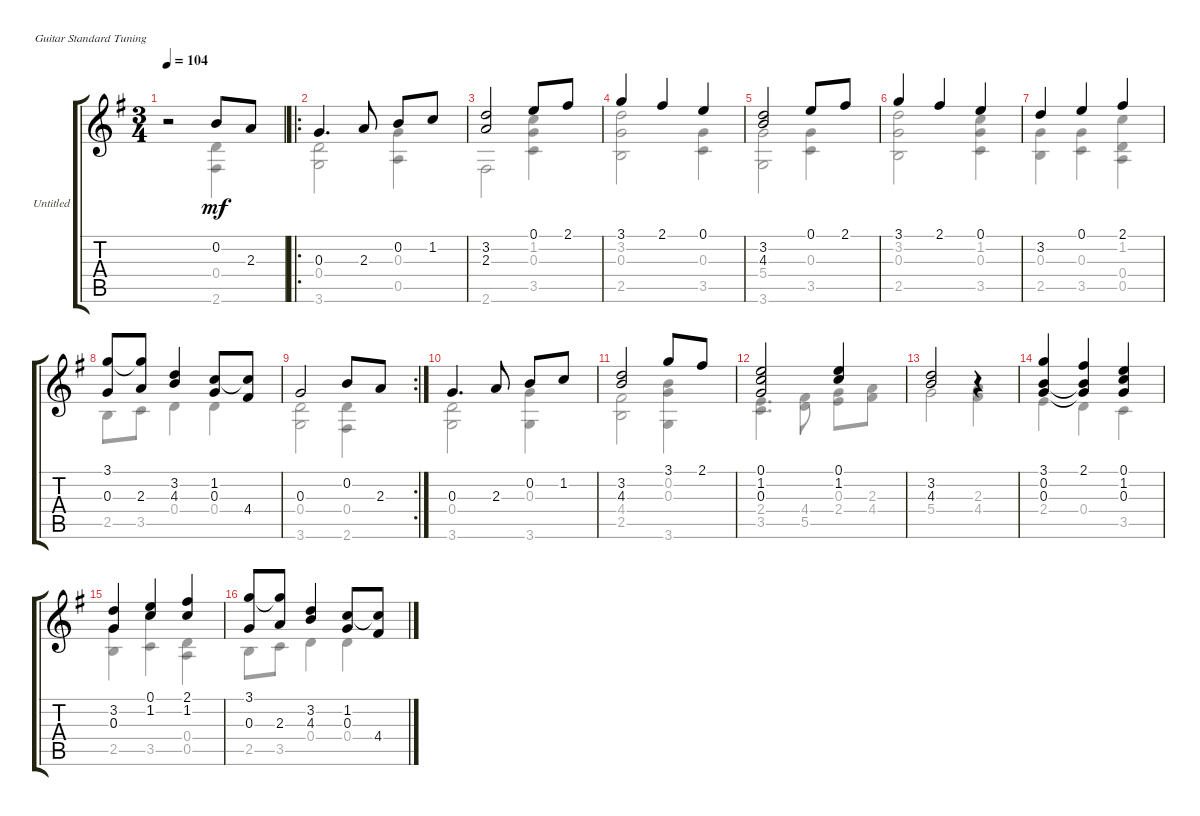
\bracketExtendMode groupsimilarinstruments
\firstSystemTrackNameOrientation horizontal
\otherSystemsTrackNameOrientation horizontal
\track ("Untitled" "Untitled") {instrument acousticguitarnylon}
\staff {score tabs}
\tuning (E4 B3 G3 D3 A2 E2)
\voice
\ts (3 4)
\section ("" "")
\tempo 104
\clef g2
\ks g
r.2{dy mf instrument acousticguitarnylon} 0.2.8 2.3.8 |
\ro
0.3.4{d} 2.3.8 0.2.8 1.2.8 |
(3.2 2.3).2 0.1.8 2.1.8 |
3.1.4 2.1.4 0.1.4 |
(3.2 4.3).2 0.1.8 2.1.8 |
3.1.4 2.1.4 0.1.4 |
3.2.4 0.1.4 2.1.4 |
(3.1 0.3).8 (3.1{t} 2.3).8 (3.2 4.3).4 (1.2 0.3).8 (1.2{t} 4.4).8 |
\rc 2
0.3.2 0.2.8 2.3.8 |
0.3.4{d} 2.3.8 0.2.8 1.2.8 |
(3.2 4.3).2 3.1.8 2.1.8 |
(0.1 1.2 0.3).2 (0.1 1.2).4 |
(3.2 4.3).2 r.4 |
(3.1 0.2 0.3).4 (2.1 0.2{t} 0.3{t}).4 (0.1 1.2 0.3).4 |
(3.2 0.3).4 (0.1 1.2).4 (2.1 1.2).4 |
(3.1 0.3).8 (3.1{t} 2.3).8 (3.2 4.3).4 (1.2 0.3).8 (1.2{t} 4.4).8
\voice
\clef g2
\ottava regular
\simile none
\ks g
r.2{dy mf} (0.4 2.6).4 |
(0.4 3.6).2 (0.3 0.5).4 |
2.6.2 (1.2 0.3 3.5).4 |
(3.2 0.3 2.5).2 (0.3 3.5).4 |
(5.4 3.6).2 (0.3 3.5).4 |
(3.2 0.3 2.5).2 (1.2 0.3 3.5).4 |
(0.3 2.5).4 (0.3 3.5).4 (1.2 0.4 0.5).4 |
2.5.8 3.5.8 0.4.4 0.4.4 |
(0.4 3.6).2 (0.4 2.6).4 |
(0.4 3.6).2 (0.3 3.6).4 |
(4.4 2.5).2 (0.2 0.3 3.6).4 |
(2.4 3.5).4{d} (4.4 5.5).8 (0.3 2.4).8 (2.3 4.4).8 |
5.4.2 (2.3 4.4).4 |
2.4.4 0.4.4 3.5.4 |
(0.3 2.5).4 (1.2 3.5).4 (0.4 0.5).4 |
2.5.8 3.5.8 0.4.4 0.4.4
